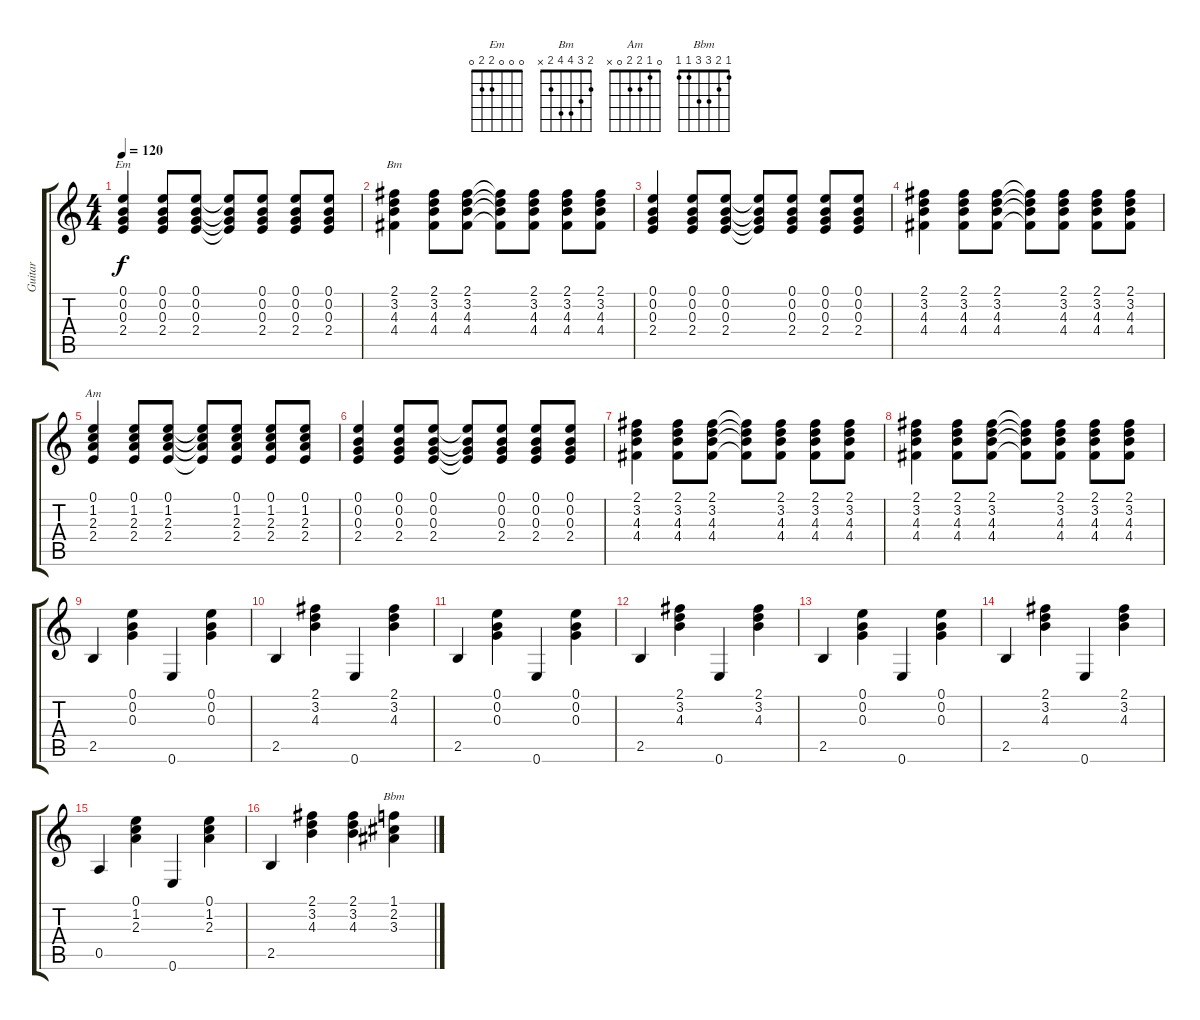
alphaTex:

\track ("Guitar" "Guitar") {instrument acousticguitarsteel}
\staff {score tabs}
\tuning (E4 B3 G3 D3 A2 E2) {hide}
\chord ("Em" 0 0 0 2 2 0)
\chord ("Bm" 2 3 4 4 2 x)
\chord ("Am" 0 1 2 2 0 x)
\chord ("Bbm" 1 2 3 3 1 1)
\ts (4 4)
\tempo 120
\clef g2
\ks c
(0.1 0.2 0.3 2.4).4{ch "Em" dy f} (0.1 0.2 0.3 2.4).8 (0.1 0.2 0.3 2.4).8 (0.1{t} 0.2{t} 0.3{t} 2.4{t}).8 (0.1 0.2 0.3 2.4).8 (0.1 0.2 0.3 2.4).8 (0.1 0.2 0.3 2.4).8 |
(2.1 3.2 4.3 4.4).4{ch "Bm"} (2.1 3.2 4.3 4.4).8 (2.1 3.2 4.3 4.4).8 (2.1{t} 3.2{t} 4.3{t} 4.4{t}).8 (2.1 3.2 4.3 4.4).8 (2.1 3.2 4.3 4.4).8 (2.1 3.2 4.3 4.4).8 |
(0.1 0.2 0.3 2.4).4 (0.1 0.2 0.3 2.4).8 (0.1 0.2 0.3 2.4).8 (0.1{t} 0.2{t} 0.3{t} 2.4{t}).8 (0.1 0.2 0.3 2.4).8 (0.1 0.2 0.3 2.4).8 (0.1 0.2 0.3 2.4).8 |
(2.1 3.2 4.3 4.4).4 (2.1 3.2 4.3 4.4).8 (2.1 3.2 4.3 4.4).8 (2.1{t} 3.2{t} 4.3{t} 4.4{t}).8 (2.1 3.2 4.3 4.4).8 (2.1 3.2 4.3 4.4).8 (2.1 3.2 4.3 4.4).8 |
(0.1 1.2 2.3 2.4).4{ch "Am"} (0.1 1.2 2.3 2.4).8 (0.1 1.2 2.3 2.4).8 (0.1{t} 1.2{t} 2.3{t} 2.4{t}).8 (0.1 1.2 2.3 2.4).8 (0.1 1.2 2.3 2.4).8 (0.1 1.2 2.3 2.4).8 |
(0.1 0.2 0.3 2.4).4 (0.1 0.2 0.3 2.4).8 (0.1 0.2 0.3 2.4).8 (0.1{t} 0.2{t} 0.3{t} 2.4{t}).8 (0.1 0.2 0.3 2.4).8 (0.1 0.2 0.3 2.4).8 (0.1 0.2 0.3 2.4).8 |
(2.1 3.2 4.3 4.4).4 (2.1 3.2 4.3 4.4).8 (2.1 3.2 4.3 4.4).8 (2.1{t} 3.2{t} 4.3{t} 4.4{t}).8 (2.1 3.2 4.3 4.4).8 (2.1 3.2 4.3 4.4).8 (2.1 3.2 4.3 4.4).8 |
(2.1 3.2 4.3 4.4).4 (2.1 3.2 4.3 4.4).8 (2.1 3.2 4.3 4.4).8 (2.1{t} 3.2{t} 4.3{t} 4.4{t}).8 (2.1 3.2 4.3 4.4).8 (2.1 3.2 4.3 4.4).8 (2.1 3.2 4.3 4.4).8 |
2.5.4 (0.1 0.2 0.3).4 0.6.4 (0.1 0.2 0.3).4 |
2.5.4 (2.1 3.2 4.3).4 0.6.4 (2.1 3.2 4.3).4 |
2.5.4 (0.1 0.2 0.3).4 0.6.4 (0.1 0.2 0.3).4 |
2.5.4 (2.1 3.2 4.3).4 0.6.4 (2.1 3.2 4.3).4 |
2.5.4 (0.1 0.2 0.3).4 0.6.4 (0.1 0.2 0.3).4 |
2.5.4 (2.1 3.2 4.3).4 0.6.4 (2.1 3.2 4.3).4 |
0.5.4 (0.1 1.2 2.3).4 0.6.4 (0.1 1.2 2.3).4 |
2.5.4 (2.1 3.2 4.3).4 (2.1 3.2 4.3).4 (1.1 2.2 3.3).4{ch "Bbm"}
